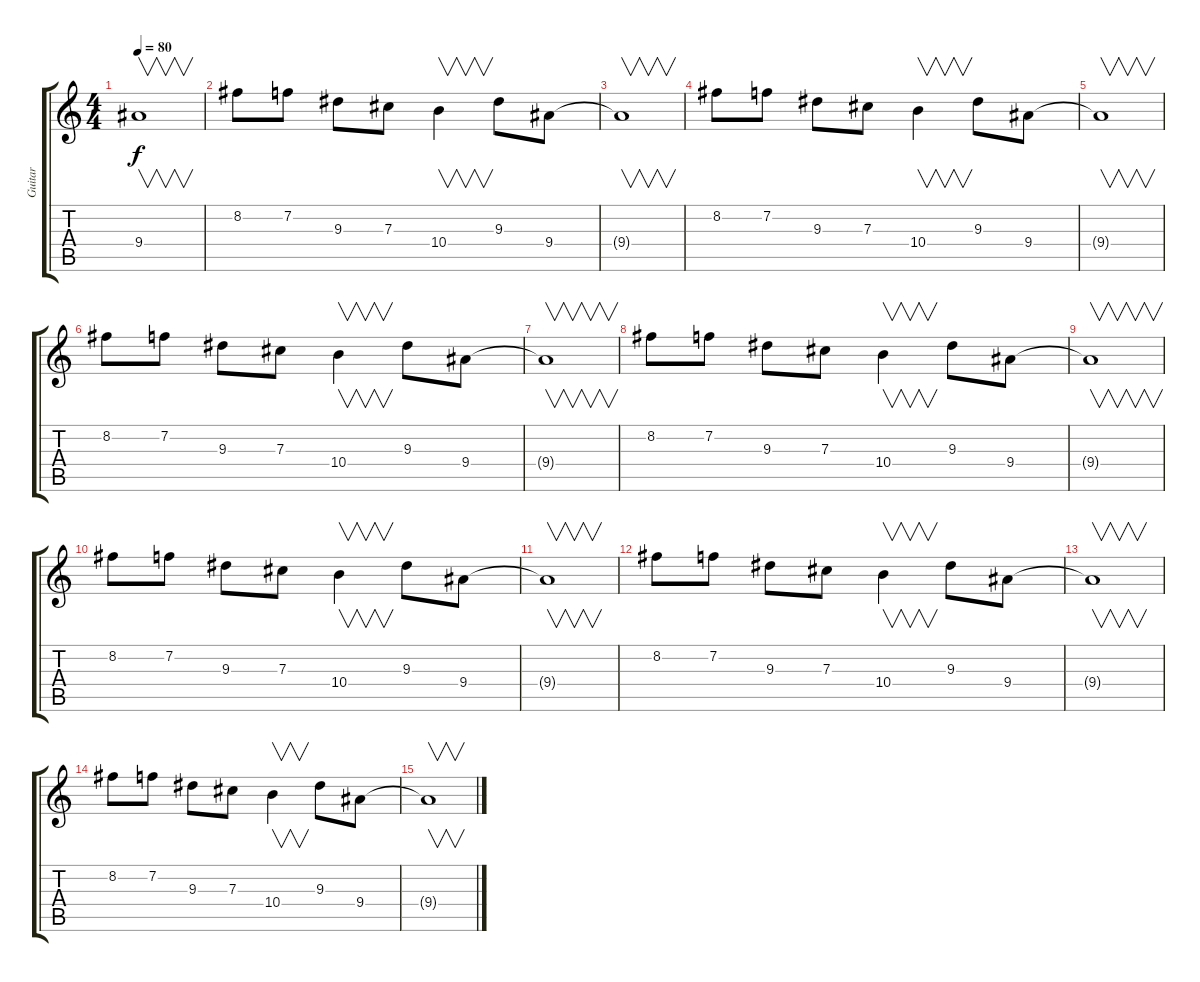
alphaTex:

\track ("Guitar" "Guitar") {instrument distortionguitar}
\staff {score tabs}
\tuning (Eb4 Bb3 Gb3 Db3 Ab2 Eb2) {hide}
\ts (4 4)
\tempo 80
\clef g2
\ks c
9.4{t}.1{v dy f} |
8.2.8 7.2.8 9.3.8 7.3.8 10.4.4{v} 9.3.8 9.4.8 |
9.4{t}.1{v} |
8.2.8 7.2.8 9.3.8 7.3.8 10.4.4{v} 9.3.8 9.4.8 |
9.4{t}.1{v} |
8.2.8 7.2.8 9.3.8 7.3.8 10.4.4{v} 9.3.8 9.4.8 |
9.4{t}.1{v} |
8.2.8 7.2.8 9.3.8 7.3.8 10.4.4{v} 9.3.8 9.4.8 |
9.4{t}.1{v} |
8.2.8 7.2.8 9.3.8 7.3.8 10.4.4{v} 9.3.8 9.4.8 |
9.4{t}.1{v} |
8.2.8 7.2.8 9.3.8 7.3.8 10.4.4{v} 9.3.8 9.4.8 |
9.4{t}.1{v} |
8.2.8 7.2.8 9.3.8 7.3.8 10.4.4{v} 9.3.8 9.4.8 |
9.4{t}.1{v}
